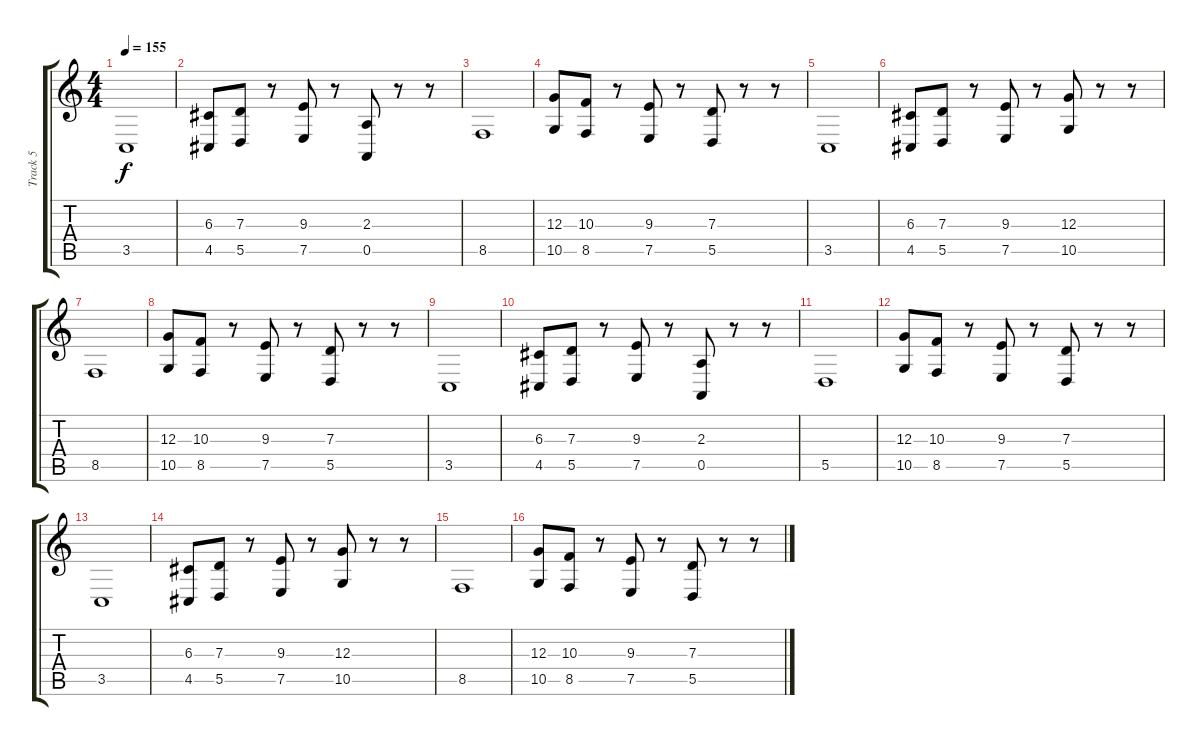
\track ("Track 5" "Track 5") {instrument reedorgan}
\staff {score tabs}
\tuning (E4 B3 G3 D3 A2 E2) {hide}
\ts (4 4)
\tempo 155
\clef g2
\ks c
3.5.1{dy f} |
(6.3 4.5).8 (7.3 5.5).8 r.8 (9.3 7.5).8 r.8 (2.3 0.5).8 r.8 r.8 |
8.5.1 |
(12.3 10.5).8 (10.3 8.5).8 r.8 (9.3 7.5).8 r.8 (7.3 5.5).8 r.8 r.8 |
3.5.1 |
(6.3 4.5).8 (7.3 5.5).8 r.8 (9.3 7.5).8 r.8 (12.3 10.5).8 r.8 r.8 |
8.5.1 |
(12.3 10.5).8 (10.3 8.5).8 r.8 (9.3 7.5).8 r.8 (7.3 5.5).8 r.8 r.8 |
3.5.1 |
(6.3 4.5).8 (7.3 5.5).8 r.8 (9.3 7.5).8 r.8 (2.3 0.5).8 r.8 r.8 |
5.5.1 |
(12.3 10.5).8 (10.3 8.5).8 r.8 (9.3 7.5).8 r.8 (7.3 5.5).8 r.8 r.8 |
3.5.1 |
(6.3 4.5).8 (7.3 5.5).8 r.8 (9.3 7.5).8 r.8 (12.3 10.5).8 r.8 r.8 |
8.5.1 |
(12.3 10.5).8 (10.3 8.5).8 r.8 (9.3 7.5).8 r.8 (7.3 5.5).8 r.8 r.8
